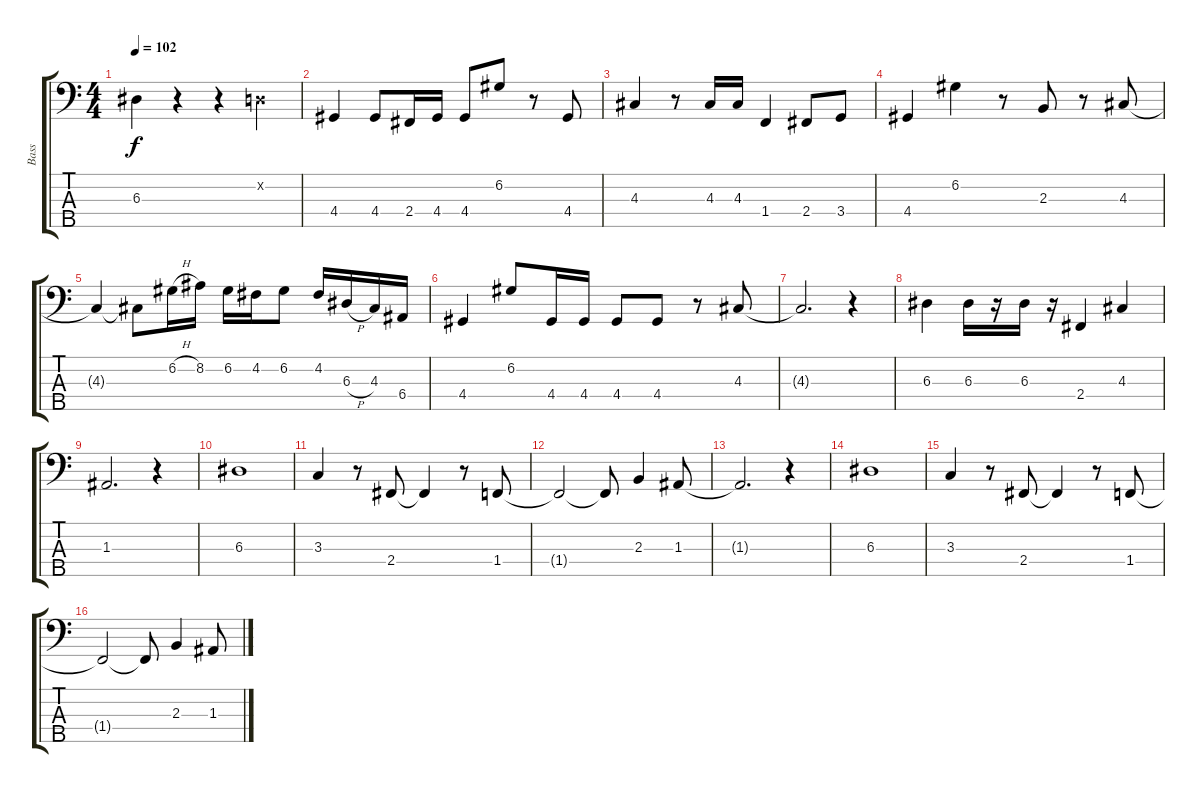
\track ("Bass" "Bass") {instrument electricbassfinger}
\staff {score tabs}
\tuning (G2 D2 A1 E1 B0) {hide}
\ts (4 4)
\tempo 102
\clef f4
\ks c
6.3.4{dy f} r.4 r.4 0.2{x}.4 |
4.4.4 4.4.8 2.4.16 4.4.16 4.4.8 6.2.8 r.8 4.4.8 |
4.3.4 r.8 4.3.16 4.3.16 1.4.4 2.4.8 3.4.8 |
4.4.4 6.2.4 r.8 2.3.8 r.8 4.3.8 |
4.3{t}.4 4.3{t}.8 6.2{h}.16 8.2.16 6.2.16 4.2.16 6.2.8 4.2.16 6.3{h}.16 4.3.16 6.4.16 |
4.4.4 6.2.8 4.4.16 4.4.16 4.4.8 4.4.8 r.8 4.3.8 |
4.3{t}.2{d} r.4 |
6.3.4 6.3.16 r.16 6.3.16 r.16 2.4.4 4.3.4 |
1.3.2{d} r.4 |
6.3.1 |
3.3.4 r.8 2.4.8 2.4{t}.4 r.8 1.4.8 |
1.4{t}.2 1.4{t}.8 2.3.4 1.3.8 |
1.3{t}.2{d} r.4 |
6.3.1 |
3.3.4 r.8 2.4.8 2.4{t}.4 r.8 1.4.8 |
1.4{t}.2 1.4{t}.8 2.3.4 1.3.8
